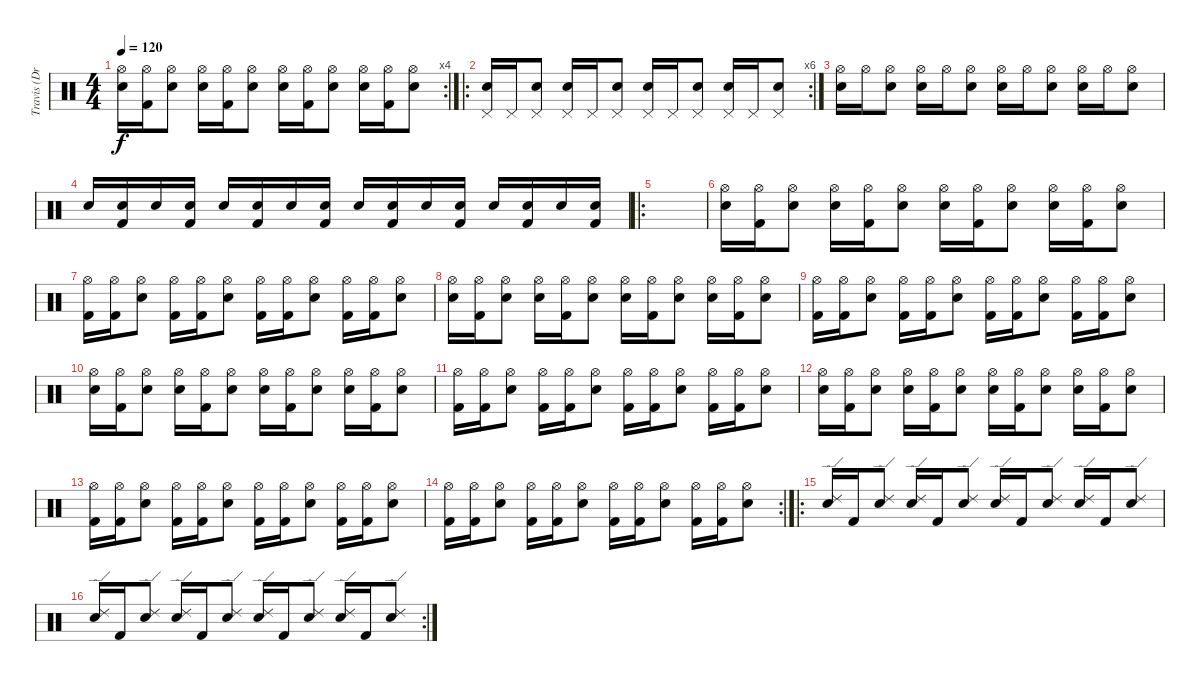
\track ("Travis (Drum)" "Travis (Dr") {instrument percussion}
\staff {score}
\articulation defaults
\rc 4
\ts (4 4)
\tempo 120
\clef neutral
\ks c
("Hi-Hat (open)" "Electric Snare (hit)").16{dy f} ("Hi-Hat (open)" "Kick (hit) 2").16 ("Hi-Hat (open)" "Electric Snare (hit)").8 ("Hi-Hat (open)" "Electric Snare (hit)").16 ("Hi-Hat (open)" "Kick (hit) 2").16 ("Hi-Hat (open)" "Electric Snare (hit)").8 ("Hi-Hat (open)" "Electric Snare (hit)").16 ("Hi-Hat (open)" "Kick (hit) 2").16 ("Hi-Hat (open)" "Electric Snare (hit)").8 ("Hi-Hat (open)" "Electric Snare (hit)").16 ("Hi-Hat (open)" "Kick (hit) 2").16 ("Hi-Hat (open)" "Electric Snare (hit)").8 |
\ro
\rc 6
("Pedal Hi-Hat (hit)" "Electric Snare (hit)").16 "Pedal Hi-Hat (hit)".16 ("Pedal Hi-Hat (hit)" "Electric Snare (hit)").8 ("Pedal Hi-Hat (hit)" "Electric Snare (hit)").16 "Pedal Hi-Hat (hit)".16 ("Pedal Hi-Hat (hit)" "Electric Snare (hit)").8 ("Pedal Hi-Hat (hit)" "Electric Snare (hit)").16 "Pedal Hi-Hat (hit)".16 ("Pedal Hi-Hat (hit)" "Electric Snare (hit)").8 ("Pedal Hi-Hat (hit)" "Electric Snare (hit)").16 "Pedal Hi-Hat (hit)".16 ("Pedal Hi-Hat (hit)" "Electric Snare (hit)").8 |
("Hi-Hat (open)" "Electric Snare (hit)").16 "Hi-Hat (open)".16 ("Hi-Hat (open)" "Electric Snare (hit)").8 ("Hi-Hat (open)" "Electric Snare (hit)").16 "Hi-Hat (open)".16 ("Hi-Hat (open)" "Electric Snare (hit)").8 ("Hi-Hat (open)" "Electric Snare (hit)").16 "Hi-Hat (open)".16 ("Hi-Hat (open)" "Electric Snare (hit)").8 ("Hi-Hat (open)" "Electric Snare (hit)").16 "Hi-Hat (open)".16 ("Hi-Hat (open)" "Electric Snare (hit)").8 |
"Electric Snare (hit)".16 ("Kick (hit) 2" "Electric Snare (hit)").16 "Electric Snare (hit)".16 ("Kick (hit) 2" "Electric Snare (hit)").16 "Electric Snare (hit)".16 ("Kick (hit) 2" "Electric Snare (hit)").16 "Electric Snare (hit)".16 ("Kick (hit) 2" "Electric Snare (hit)").16 "Electric Snare (hit)".16 ("Kick (hit) 2" "Electric Snare (hit)").16 "Electric Snare (hit)".16 ("Kick (hit) 2" "Electric Snare (hit)").16 "Electric Snare (hit)".16 ("Kick (hit) 2" "Electric Snare (hit)").16 "Electric Snare (hit)".16 ("Kick (hit) 2" "Electric Snare (hit)").16 |
\ro
|
("Hi-Hat (open)" "Electric Snare (hit)").16 ("Hi-Hat (open)" "Kick (hit) 2").16 ("Hi-Hat (open)" "Electric Snare (hit)").8 ("Hi-Hat (open)" "Electric Snare (hit)").16 ("Hi-Hat (open)" "Kick (hit) 2").16 ("Hi-Hat (open)" "Electric Snare (hit)").8 ("Hi-Hat (open)" "Electric Snare (hit)").16 ("Hi-Hat (open)" "Kick (hit) 2").16 ("Hi-Hat (open)" "Electric Snare (hit)").8 ("Hi-Hat (open)" "Electric Snare (hit)").16 ("Hi-Hat (open)" "Kick (hit) 2").16 ("Hi-Hat (open)" "Electric Snare (hit)").8 |
("Hi-Hat (open)" "Kick (hit) 2").16 ("Hi-Hat (open)" "Kick (hit) 2").16 ("Hi-Hat (open)" "Electric Snare (hit)").8 ("Hi-Hat (open)" "Kick (hit) 2").16 ("Hi-Hat (open)" "Kick (hit) 2").16 ("Hi-Hat (open)" "Electric Snare (hit)").8 ("Hi-Hat (open)" "Kick (hit) 2").16 ("Hi-Hat (open)" "Kick (hit) 2").16 ("Hi-Hat (open)" "Electric Snare (hit)").8 ("Hi-Hat (open)" "Kick (hit) 2").16 ("Hi-Hat (open)" "Kick (hit) 2").16 ("Hi-Hat (open)" "Electric Snare (hit)").8 |
("Hi-Hat (open)" "Electric Snare (hit)").16 ("Hi-Hat (open)" "Kick (hit) 2").16 ("Hi-Hat (open)" "Electric Snare (hit)").8 ("Hi-Hat (open)" "Electric Snare (hit)").16 ("Hi-Hat (open)" "Kick (hit) 2").16 ("Hi-Hat (open)" "Electric Snare (hit)").8 ("Hi-Hat (open)" "Electric Snare (hit)").16 ("Hi-Hat (open)" "Kick (hit) 2").16 ("Hi-Hat (open)" "Electric Snare (hit)").8 ("Hi-Hat (open)" "Electric Snare (hit)").16 ("Hi-Hat (open)" "Kick (hit) 2").16 ("Hi-Hat (open)" "Electric Snare (hit)").8 |
("Hi-Hat (open)" "Kick (hit) 2").16 ("Hi-Hat (open)" "Kick (hit) 2").16 ("Hi-Hat (open)" "Electric Snare (hit)").8 ("Hi-Hat (open)" "Kick (hit) 2").16 ("Hi-Hat (open)" "Kick (hit) 2").16 ("Hi-Hat (open)" "Electric Snare (hit)").8 ("Hi-Hat (open)" "Kick (hit) 2").16 ("Hi-Hat (open)" "Kick (hit) 2").16 ("Hi-Hat (open)" "Electric Snare (hit)").8 ("Hi-Hat (open)" "Kick (hit) 2").16 ("Hi-Hat (open)" "Kick (hit) 2").16 ("Hi-Hat (open)" "Electric Snare (hit)").8 |
("Hi-Hat (open)" "Electric Snare (hit)").16 ("Hi-Hat (open)" "Kick (hit) 2").16 ("Hi-Hat (open)" "Electric Snare (hit)").8 ("Hi-Hat (open)" "Electric Snare (hit)").16 ("Hi-Hat (open)" "Kick (hit) 2").16 ("Hi-Hat (open)" "Electric Snare (hit)").8 ("Hi-Hat (open)" "Electric Snare (hit)").16 ("Hi-Hat (open)" "Kick (hit) 2").16 ("Hi-Hat (open)" "Electric Snare (hit)").8 ("Hi-Hat (open)" "Electric Snare (hit)").16 ("Hi-Hat (open)" "Kick (hit) 2").16 ("Hi-Hat (open)" "Electric Snare (hit)").8 |
("Hi-Hat (open)" "Kick (hit) 2").16 ("Hi-Hat (open)" "Kick (hit) 2").16 ("Hi-Hat (open)" "Electric Snare (hit)").8 ("Hi-Hat (open)" "Kick (hit) 2").16 ("Hi-Hat (open)" "Kick (hit) 2").16 ("Hi-Hat (open)" "Electric Snare (hit)").8 ("Hi-Hat (open)" "Kick (hit) 2").16 ("Hi-Hat (open)" "Kick (hit) 2").16 ("Hi-Hat (open)" "Electric Snare (hit)").8 ("Hi-Hat (open)" "Kick (hit) 2").16 ("Hi-Hat (open)" "Kick (hit) 2").16 ("Hi-Hat (open)" "Electric Snare (hit)").8 |
("Hi-Hat (open)" "Electric Snare (hit)").16 ("Hi-Hat (open)" "Kick (hit) 2").16 ("Hi-Hat (open)" "Electric Snare (hit)").8 ("Hi-Hat (open)" "Electric Snare (hit)").16 ("Hi-Hat (open)" "Kick (hit) 2").16 ("Hi-Hat (open)" "Electric Snare (hit)").8 ("Hi-Hat (open)" "Electric Snare (hit)").16 ("Hi-Hat (open)" "Kick (hit) 2").16 ("Hi-Hat (open)" "Electric Snare (hit)").8 ("Hi-Hat (open)" "Electric Snare (hit)").16 ("Hi-Hat (open)" "Kick (hit) 2").16 ("Hi-Hat (open)" "Electric Snare (hit)").8 |
("Hi-Hat (open)" "Kick (hit) 2").16 ("Hi-Hat (open)" "Kick (hit) 2").16 ("Hi-Hat (open)" "Electric Snare (hit)").8 ("Hi-Hat (open)" "Kick (hit) 2").16 ("Hi-Hat (open)" "Kick (hit) 2").16 ("Hi-Hat (open)" "Electric Snare (hit)").8 ("Hi-Hat (open)" "Kick (hit) 2").16 ("Hi-Hat (open)" "Kick (hit) 2").16 ("Hi-Hat (open)" "Electric Snare (hit)").8 ("Hi-Hat (open)" "Kick (hit) 2").16 ("Hi-Hat (open)" "Kick (hit) 2").16 ("Hi-Hat (open)" "Electric Snare (hit)").8 |
\rc 2
("Hi-Hat (open)" "Kick (hit) 2").16 ("Hi-Hat (open)" "Kick (hit) 2").16 ("Hi-Hat (open)" "Electric Snare (hit)").8 ("Hi-Hat (open)" "Kick (hit) 2").16 ("Hi-Hat (open)" "Kick (hit) 2").16 ("Hi-Hat (open)" "Electric Snare (hit)").8 ("Hi-Hat (open)" "Kick (hit) 2").16 ("Hi-Hat (open)" "Kick (hit) 2").16 ("Hi-Hat (open)" "Electric Snare (hit)").8 ("Hi-Hat (open)" "Kick (hit) 2").16 ("Hi-Hat (open)" "Kick (hit) 2").16 ("Hi-Hat (open)" "Electric Snare (hit)").8 |
\ro
("Ride (edge) 2" "Electric Snare (hit)").16 "Kick (hit) 2".16 ("Ride (edge) 2" "Electric Snare (hit)").8 ("Ride (edge) 2" "Electric Snare (hit)").16 "Kick (hit) 2".16 ("Ride (edge) 2" "Electric Snare (hit)").8 ("Ride (edge) 2" "Electric Snare (hit)").16 "Kick (hit) 2".16 ("Ride (edge) 2" "Electric Snare (hit)").8 ("Ride (edge) 2" "Electric Snare (hit)").16 "Kick (hit) 2".16 ("Ride (edge) 2" "Electric Snare (hit)").8 |
\rc 2
("Ride (edge) 2" "Electric Snare (hit)").16 "Kick (hit) 2".16 ("Ride (edge) 2" "Electric Snare (hit)").8 ("Ride (edge) 2" "Electric Snare (hit)").16 "Kick (hit) 2".16 ("Ride (edge) 2" "Electric Snare (hit)").8 ("Ride (edge) 2" "Electric Snare (hit)").16 "Kick (hit) 2".16 ("Ride (edge) 2" "Electric Snare (hit)").8 ("Ride (edge) 2" "Electric Snare (hit)").16 "Kick (hit) 2".16 ("Ride (edge) 2" "Electric Snare (hit)").8
